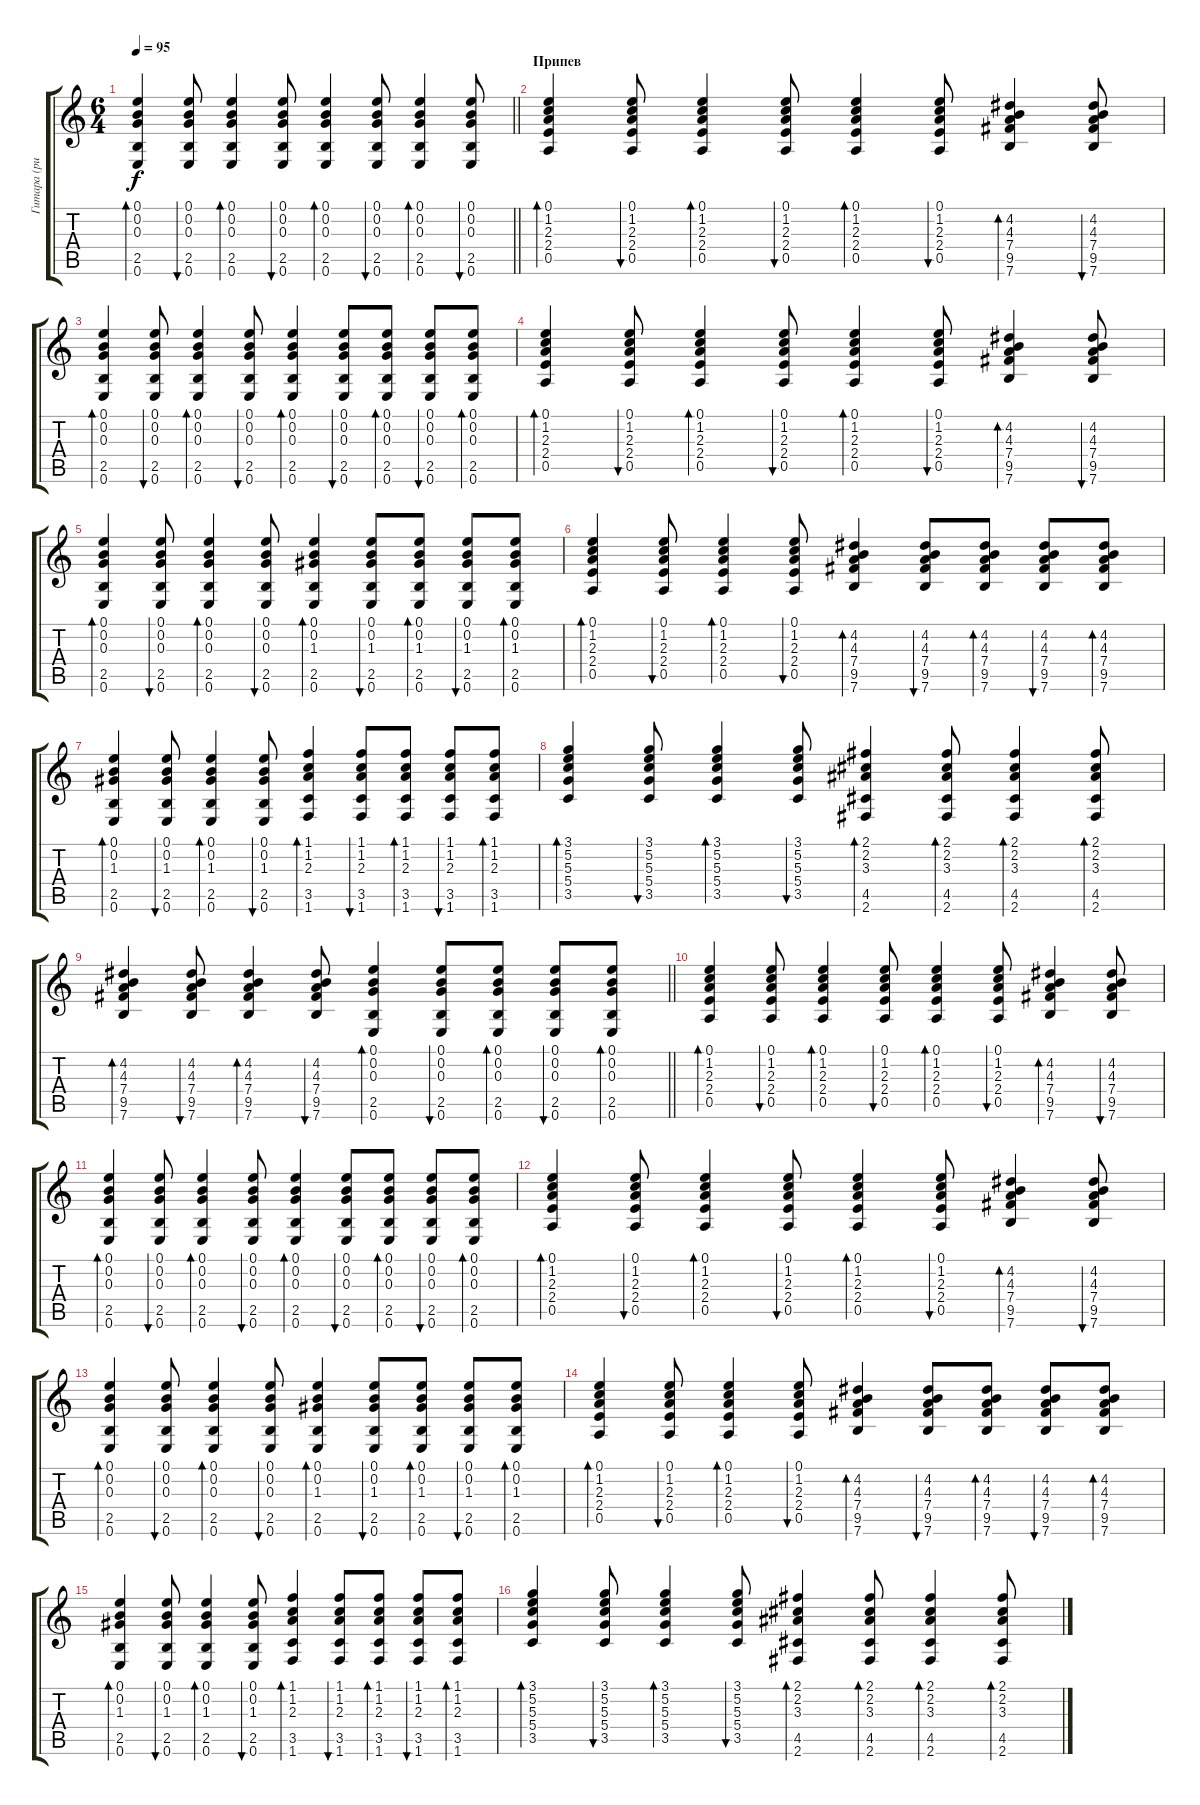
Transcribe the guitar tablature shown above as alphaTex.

\track ("Гитара (ритм)" "Гитара (ри") {instrument acousticguitarsteel}
\staff {score tabs}
\tuning (E4 B3 G3 D3 A2 E2) {hide}
\ts (6 4)
\tempo 95
\clef g2
\barLineRight lightlight
\ks c
(0.1 0.2 0.3 2.5 0.6).4{bd 60 dy f} (0.1 0.2 0.3 2.5 0.6).8{bu 60} (0.1 0.2 0.3 2.5 0.6).4{bd 60} (0.1 0.2 0.3 2.5 0.6).8{bu 60} (0.1 0.2 0.3 2.5 0.6).4{bd 60} (0.1 0.2 0.3 2.5 0.6).8{bu 60} (0.1 0.2 0.3 2.5 0.6).4{bd 60} (0.1 0.2 0.3 2.5 0.6).8{bu 60} |
\section ("" "Припев")
(0.1 1.2 2.3 2.4 0.5).4{bd 60} (0.1 1.2 2.3 2.4 0.5).8{bu 60} (0.1 1.2 2.3 2.4 0.5).4{bd 60} (0.1 1.2 2.3 2.4 0.5).8{bu 60} (0.1 1.2 2.3 2.4 0.5).4{bd 60} (0.1 1.2 2.3 2.4 0.5).8{bu 60} (4.2 4.3 7.4 9.5 7.6).4{bd 60} (4.2 4.3 7.4 9.5 7.6).8{bu 60} |
(0.1 0.2 0.3 2.5 0.6).4{bd 60} (0.1 0.2 0.3 2.5 0.6).8{bu 60} (0.1 0.2 0.3 2.5 0.6).4{bd 60} (0.1 0.2 0.3 2.5 0.6).8{bu 60} (0.1 0.2 0.3 2.5 0.6).4{bd 60} (0.1 0.2 0.3 2.5 0.6).8{bu 60} (0.1 0.2 0.3 2.5 0.6).8{bd 60} (0.1 0.2 0.3 2.5 0.6).8{bu 60} (0.1 0.2 0.3 2.5 0.6).8{bd 60} |
(0.1 1.2 2.3 2.4 0.5).4{bd 60} (0.1 1.2 2.3 2.4 0.5).8{bu 60} (0.1 1.2 2.3 2.4 0.5).4{bd 60} (0.1 1.2 2.3 2.4 0.5).8{bu 60} (0.1 1.2 2.3 2.4 0.5).4{bd 60} (0.1 1.2 2.3 2.4 0.5).8{bu 60} (4.2 4.3 7.4 9.5 7.6).4{bd 60} (4.2 4.3 7.4 9.5 7.6).8{bu 60} |
(0.1 0.2 0.3 2.5 0.6).4{bd 60} (0.1 0.2 0.3 2.5 0.6).8{bu 60} (0.1 0.2 0.3 2.5 0.6).4{bd 60} (0.1 0.2 0.3 2.5 0.6).8{bu 60} (0.1 0.2 1.3 2.5 0.6).4{bd 60} (0.1 0.2 1.3 2.5 0.6).8{bu 60} (0.1 0.2 1.3 2.5 0.6).8{bd 60} (0.1 0.2 1.3 2.5 0.6).8{bu 60} (0.1 0.2 1.3 2.5 0.6).8{bd 60} |
(0.1 1.2 2.3 2.4 0.5).4{bd 60} (0.1 1.2 2.3 2.4 0.5).8{bu 60} (0.1 1.2 2.3 2.4 0.5).4{bd 60} (0.1 1.2 2.3 2.4 0.5).8{bu 60} (4.2 4.3 7.4 9.5 7.6).4{bd 60} (4.2 4.3 7.4 9.5 7.6).8{bu 60} (4.2 4.3 7.4 9.5 7.6).8{bd 60} (4.2 4.3 7.4 9.5 7.6).8{bu 60} (4.2 4.3 7.4 9.5 7.6).8{bd 60} |
(0.1 0.2 1.3 2.5 0.6).4{bd 60} (0.1 0.2 1.3 2.5 0.6).8{bu 60} (0.1 0.2 1.3 2.5 0.6).4{bd 60} (0.1 0.2 1.3 2.5 0.6).8{bu 60} (1.1 1.2 2.3 3.5 1.6).4{bd 60} (1.1 1.2 2.3 3.5 1.6).8{bu 60} (1.1 1.2 2.3 3.5 1.6).8{bd 60} (1.1 1.2 2.3 3.5 1.6).8{bu 60} (1.1 1.2 2.3 3.5 1.6).8{bd 60} |
(3.1 5.2 5.3 5.4 3.5).4{bd 60} (3.1 5.2 5.3 5.4 3.5).8{bu 60} (3.1 5.2 5.3 5.4 3.5).4{bd 60} (3.1 5.2 5.3 5.4 3.5).8{bu 60} (2.1 2.2 3.3 4.5 2.6).4{bd 60} (2.1 2.2 3.3 4.5 2.6).8{bd 60} (2.1 2.2 3.3 4.5 2.6).4{bd 60} (2.1 2.2 3.3 4.5 2.6).8{bd 60} |
\barLineRight lightlight
(4.2 4.3 7.4 9.5 7.6).4{bd 60} (4.2 4.3 7.4 9.5 7.6).8{bu 60} (4.2 4.3 7.4 9.5 7.6).4{bd 60} (4.2 4.3 7.4 9.5 7.6).8{bu 60} (0.1 0.2 0.3 2.5 0.6).4{bd 60} (0.1 0.2 0.3 2.5 0.6).8{bu 60} (0.1 0.2 0.3 2.5 0.6).8{bd 60} (0.1 0.2 0.3 2.5 0.6).8{bu 60} (0.1 0.2 0.3 2.5 0.6).8{bd 60} |
(0.1 1.2 2.3 2.4 0.5).4{bd 60} (0.1 1.2 2.3 2.4 0.5).8{bu 60} (0.1 1.2 2.3 2.4 0.5).4{bd 60} (0.1 1.2 2.3 2.4 0.5).8{bu 60} (0.1 1.2 2.3 2.4 0.5).4{bd 60} (0.1 1.2 2.3 2.4 0.5).8{bu 60} (4.2 4.3 7.4 9.5 7.6).4{bd 60} (4.2 4.3 7.4 9.5 7.6).8{bu 60} |
(0.1 0.2 0.3 2.5 0.6).4{bd 60} (0.1 0.2 0.3 2.5 0.6).8{bu 60} (0.1 0.2 0.3 2.5 0.6).4{bd 60} (0.1 0.2 0.3 2.5 0.6).8{bu 60} (0.1 0.2 0.3 2.5 0.6).4{bd 60} (0.1 0.2 0.3 2.5 0.6).8{bu 60} (0.1 0.2 0.3 2.5 0.6).8{bd 60} (0.1 0.2 0.3 2.5 0.6).8{bu 60} (0.1 0.2 0.3 2.5 0.6).8{bd 60} |
(0.1 1.2 2.3 2.4 0.5).4{bd 60} (0.1 1.2 2.3 2.4 0.5).8{bu 60} (0.1 1.2 2.3 2.4 0.5).4{bd 60} (0.1 1.2 2.3 2.4 0.5).8{bu 60} (0.1 1.2 2.3 2.4 0.5).4{bd 60} (0.1 1.2 2.3 2.4 0.5).8{bu 60} (4.2 4.3 7.4 9.5 7.6).4{bd 60} (4.2 4.3 7.4 9.5 7.6).8{bu 60} |
(0.1 0.2 0.3 2.5 0.6).4{bd 60} (0.1 0.2 0.3 2.5 0.6).8{bu 60} (0.1 0.2 0.3 2.5 0.6).4{bd 60} (0.1 0.2 0.3 2.5 0.6).8{bu 60} (0.1 0.2 1.3 2.5 0.6).4{bd 60} (0.1 0.2 1.3 2.5 0.6).8{bu 60} (0.1 0.2 1.3 2.5 0.6).8{bd 60} (0.1 0.2 1.3 2.5 0.6).8{bu 60} (0.1 0.2 1.3 2.5 0.6).8{bd 60} |
(0.1 1.2 2.3 2.4 0.5).4{bd 60} (0.1 1.2 2.3 2.4 0.5).8{bu 60} (0.1 1.2 2.3 2.4 0.5).4{bd 60} (0.1 1.2 2.3 2.4 0.5).8{bu 60} (4.2 4.3 7.4 9.5 7.6).4{bd 60} (4.2 4.3 7.4 9.5 7.6).8{bu 60} (4.2 4.3 7.4 9.5 7.6).8{bd 60} (4.2 4.3 7.4 9.5 7.6).8{bu 60} (4.2 4.3 7.4 9.5 7.6).8{bd 60} |
(0.1 0.2 1.3 2.5 0.6).4{bd 60} (0.1 0.2 1.3 2.5 0.6).8{bu 60} (0.1 0.2 1.3 2.5 0.6).4{bd 60} (0.1 0.2 1.3 2.5 0.6).8{bu 60} (1.1 1.2 2.3 3.5 1.6).4{bd 60} (1.1 1.2 2.3 3.5 1.6).8{bu 60} (1.1 1.2 2.3 3.5 1.6).8{bd 60} (1.1 1.2 2.3 3.5 1.6).8{bu 60} (1.1 1.2 2.3 3.5 1.6).8{bd 60} |
(3.1 5.2 5.3 5.4 3.5).4{bd 60} (3.1 5.2 5.3 5.4 3.5).8{bu 60} (3.1 5.2 5.3 5.4 3.5).4{bd 60} (3.1 5.2 5.3 5.4 3.5).8{bu 60} (2.1 2.2 3.3 4.5 2.6).4{bd 60} (2.1 2.2 3.3 4.5 2.6).8{bd 60} (2.1 2.2 3.3 4.5 2.6).4{bd 60} (2.1 2.2 3.3 4.5 2.6).8{bd 60}
